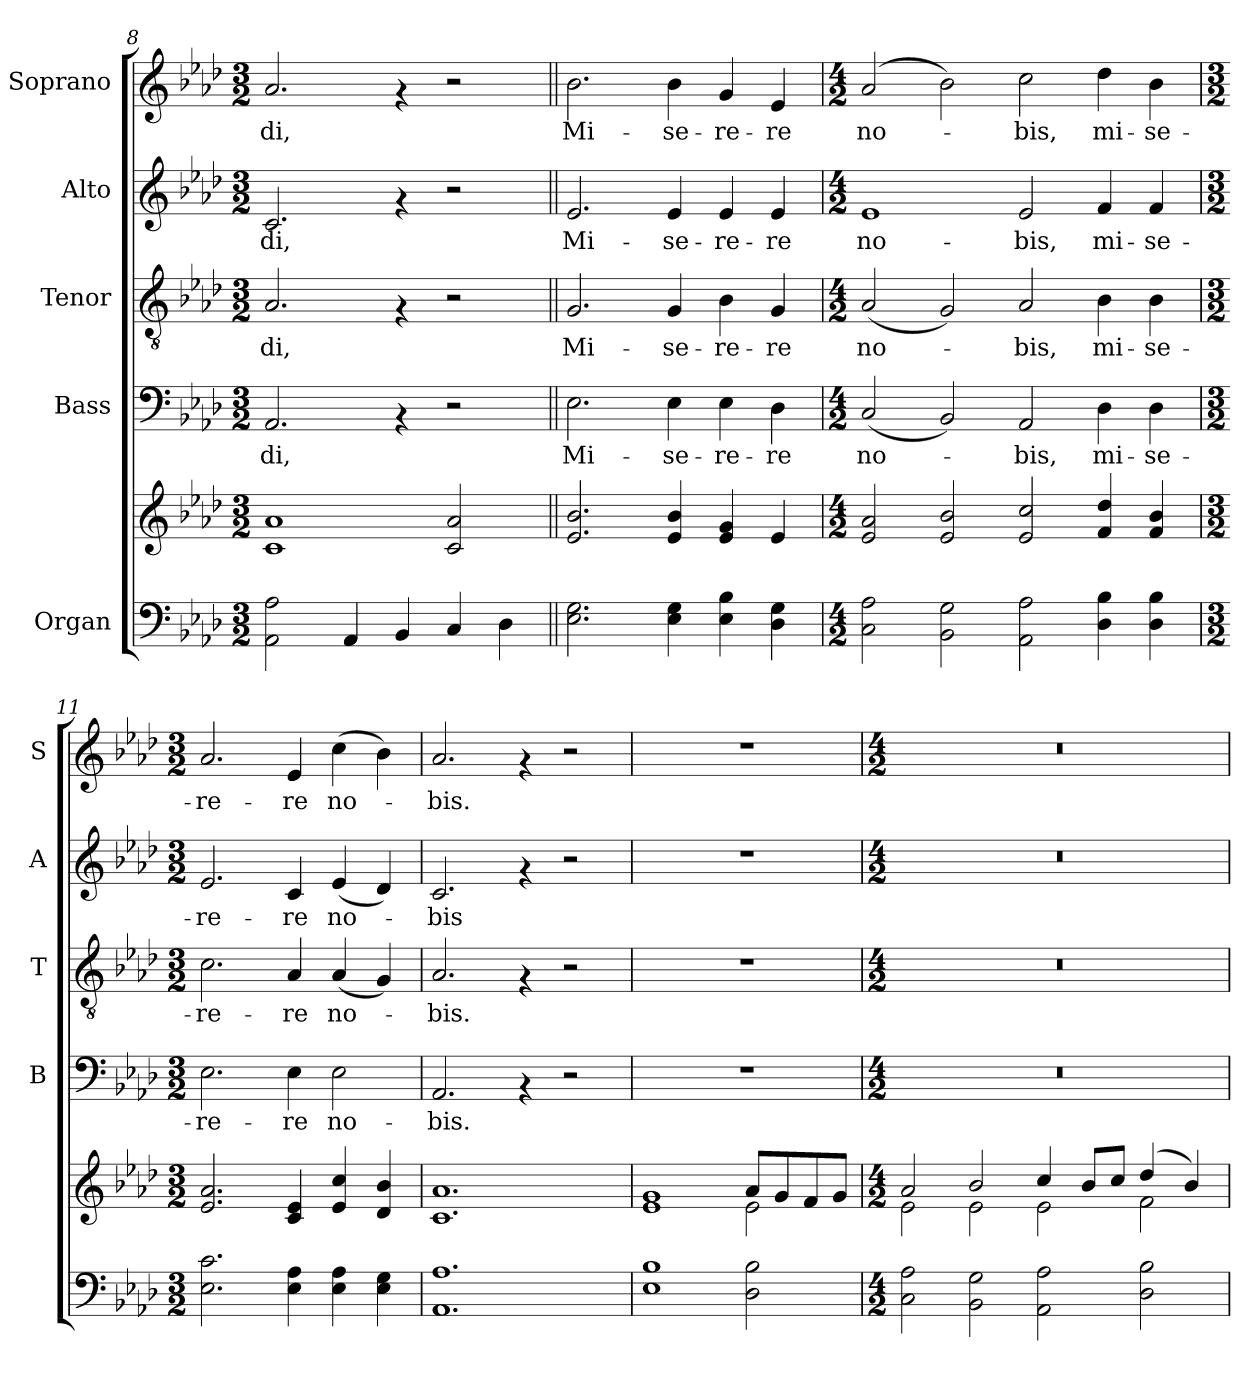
**kern	**kern	**kern	**text	**kern	**text	**kern	**text	**kern	**text
*part5	*part5	*part4	*part4	*part3	*part3	*part2	*part2	*part1	*part1
*staff6	*staff5	*staff4	*staff4	*staff3	*staff3	*staff2	*staff2	*staff1	*staff1
*I"Organ	*	*I"Bass	*	*I"Tenor	*	*I"Alto	*	*I"Soprano	*
*	*	*I'B	*	*I'T	*	*I'A	*	*I'S	*
*clefF4	*clefG2	*clefF4	*	*clefGv2	*	*clefG2	*	*clefG2	*
*k[b-e-a-d-]	*k[b-e-a-d-]	*k[b-e-a-d-]	*	*k[b-e-a-d-]	*	*k[b-e-a-d-]	*	*k[b-e-a-d-]	*
*A-:	*A-:	*A-:	*	*A-:	*	*A-:	*	*A-:	*
*M3/2	*M3/2	*M3/2	*	*M3/2	*	*M3/2	*	*M3/2	*
=8	=8	=8	=8	=8	=8	=8	=8	=8	=8
!	!	!	!LO:LY:b	!	!LO:LY:b	!	!LO:LY:b	!	!LO:LY:b
2AA-\ 2A-\	1c 1a-	2.AA-/	-di,	2.A-/	-di,	2.c/	-di,	2.a-/	-di,
4AA-/	.	.	.	.	.	.	.	.	.
4BB-/	.	4rAA	.	4rF	.	4rf	.	4rf	.
4C/	2c/ 2a-/	2r	.	2r	.	2r	.	2r	.
4D-\	.	.	.	.	.	.	.	.	.
=9||	=9||	=9||	=9||	=9||	=9||	=9||	=9||	=9||	=9||
!	!	!	!LO:LY:b	!	!LO:LY:b	!	!LO:LY:b	!	!LO:LY:b
2.E-\ 2.G\	2.e-/ 2.b-/	2.E-\	Mi-	2.G/	Mi-	2.e-/	Mi-	2.b-\	Mi-
!	!	!	!LO:LY:b	!	!LO:LY:b	!	!LO:LY:b	!	!LO:LY:b
4E-\ 4G\	4e-/ 4b-/	4E-\	-se-	4G/	-se-	4e-/	-se-	4b-\	-se-
!	!	!	!LO:LY:b	!	!LO:LY:b	!	!LO:LY:b	!	!LO:LY:b
4E-\ 4B-\	4e-/ 4g/	4E-\	-re-	4B-\	-re-	4e-/	-re-	4g/	-re-
!	!	!	!LO:LY:b	!	!LO:LY:b	!	!LO:LY:b	!	!LO:LY:b
4D-\ 4G\	4e-/	4D-\	-re	4G/	-re	4e-/	-re	4e-/	-re
!!LO:PB:g=z
=10	=10	=10	=10	=10	=10	=10	=10	=10	=10
*M4/2	*M4/2	*M4/2	*	*M4/2	*	*M4/2	*	*M4/2	*
!	!	!	!LO:LY:b	!	!LO:LY:b	!	!LO:LY:b	!	!LO:LY:b
2C\ 2A-\	2e-/ 2a-/	(<2C/	no-	(<2A-/	no-	1e-	no-	(2a-/	no-
2BB-\ 2G\	2e-/ 2b-/	2BB-/)	.	2G/)	.	.	.	2b-\)	.
!	!	!	!LO:LY:b	!	!LO:LY:b	!	!LO:LY:b	!	!LO:LY:b
2AA-\ 2A-\	2e-/ 2cc/	2AA-/	-bis,	2A-/	-bis,	2e-/	-bis,	2cc\	-bis,
!	!	!	!LO:LY:b	!	!LO:LY:b	!	!LO:LY:b	!	!LO:LY:b
4D-\ 4B-\	4f/ 4dd-/	4D-\	mi-	4B-\	mi-	4f/	mi-	4dd-\	mi-
!	!	!	!LO:LY:b	!	!LO:LY:b	!	!LO:LY:b	!	!LO:LY:b
4D-\ 4B-\	4f/ 4b-/	4D-\	-se-	4B-\	-se-	4f/	-se-	4b-\	-se-
=11	=11	=11	=11	=11	=11	=11	=11	=11	=11
*M3/2	*M3/2	*M3/2	*	*M3/2	*	*M3/2	*	*M3/2	*
!	!	!	!LO:LY:b	!	!LO:LY:b	!	!LO:LY:b	!	!LO:LY:b
2.E-\ 2.c\	2.e-/ 2.a-/	2.E-\	-re-	2.c\	-re-	2.e-/	-re-	2.a-/	-re-
!	!	!	!LO:LY:b	!	!LO:LY:b	!	!LO:LY:b	!	!LO:LY:b
4E-\ 4A-\	4c/ 4e-/	4E-\	-re	4A-/	-re	4c/	-re	4e-/	-re
!	!	!	!LO:LY:b	!	!LO:LY:b	!	!LO:LY:b	!	!LO:LY:b
4E-\ 4A-\	4e-/ 4cc/	2E-\	no-	(<4A-/	no-	(<4e-/	no-	(>4cc\	no-
4E-\ 4G\	4d-/ 4b-/	.	.	4G/)	.	4d-/)	.	4b-\)	.
=12	=12	=12	=12	=12	=12	=12	=12	=12	=12
!	!	!	!LO:LY:b	!	!LO:LY:b	!	!LO:LY:b	!	!LO:LY:b
1.AA- 1.A-	1.c 1.a-	2.AA-/	-bis.	2.A-/	-bis.	2.c/	-bis	2.a-/	-bis.
.	.	4rAA	.	4rF	.	4rf	.	4rf	.
.	.	2r	.	2r	.	2r	.	2r	.
=13	=13	=13	=13	=13	=13	=13	=13	=13	=13
*	*^	*	*	*	*	*	*	*	*
1E- 1B-	1e-	1g	1.r	.	1.r	.	1.r	.	1.r	.
2D-\ 2B-\	8a-/L	2e-\	.	.	.	.	.	.	.	.
.	8g/	.	.	.	.	.	.	.	.	.
.	8f/	.	.	.	.	.	.	.	.	.
.	8g/J	.	.	.	.	.	.	.	.	.
!!LO:PB:g=z
=14	=14	=14	=14	=14	=14	=14	=14	=14	=14	=14
*M4/2	*M4/2	*	*M4/2	*	*M4/2	*	*M4/2	*	*M4/2	*
2C\ 2A-\	2a-/	2e-\	0r	.	0r	.	0r	.	0r	.
2BB-\ 2G\	2b-/	2e-\	.	.	.	.	.	.	.	.
2AA-\ 2A-\	4cc/	2e-\	.	.	.	.	.	.	.	.
.	8b-/L	.	.	.	.	.	.	.	.	.
.	8cc/J	.	.	.	.	.	.	.	.	.
2D-\ 2B-\	(4dd-/	2f\	.	.	.	.	.	.	.	.
.	4b-/)	.	.	.	.	.	.	.	.	.
*	*v	*v	*	*	*	*	*	*	*	*
=	=	=	=	=	=	=	=	=	=
*-	*-	*-	*-	*-	*-	*-	*-	*-	*-
